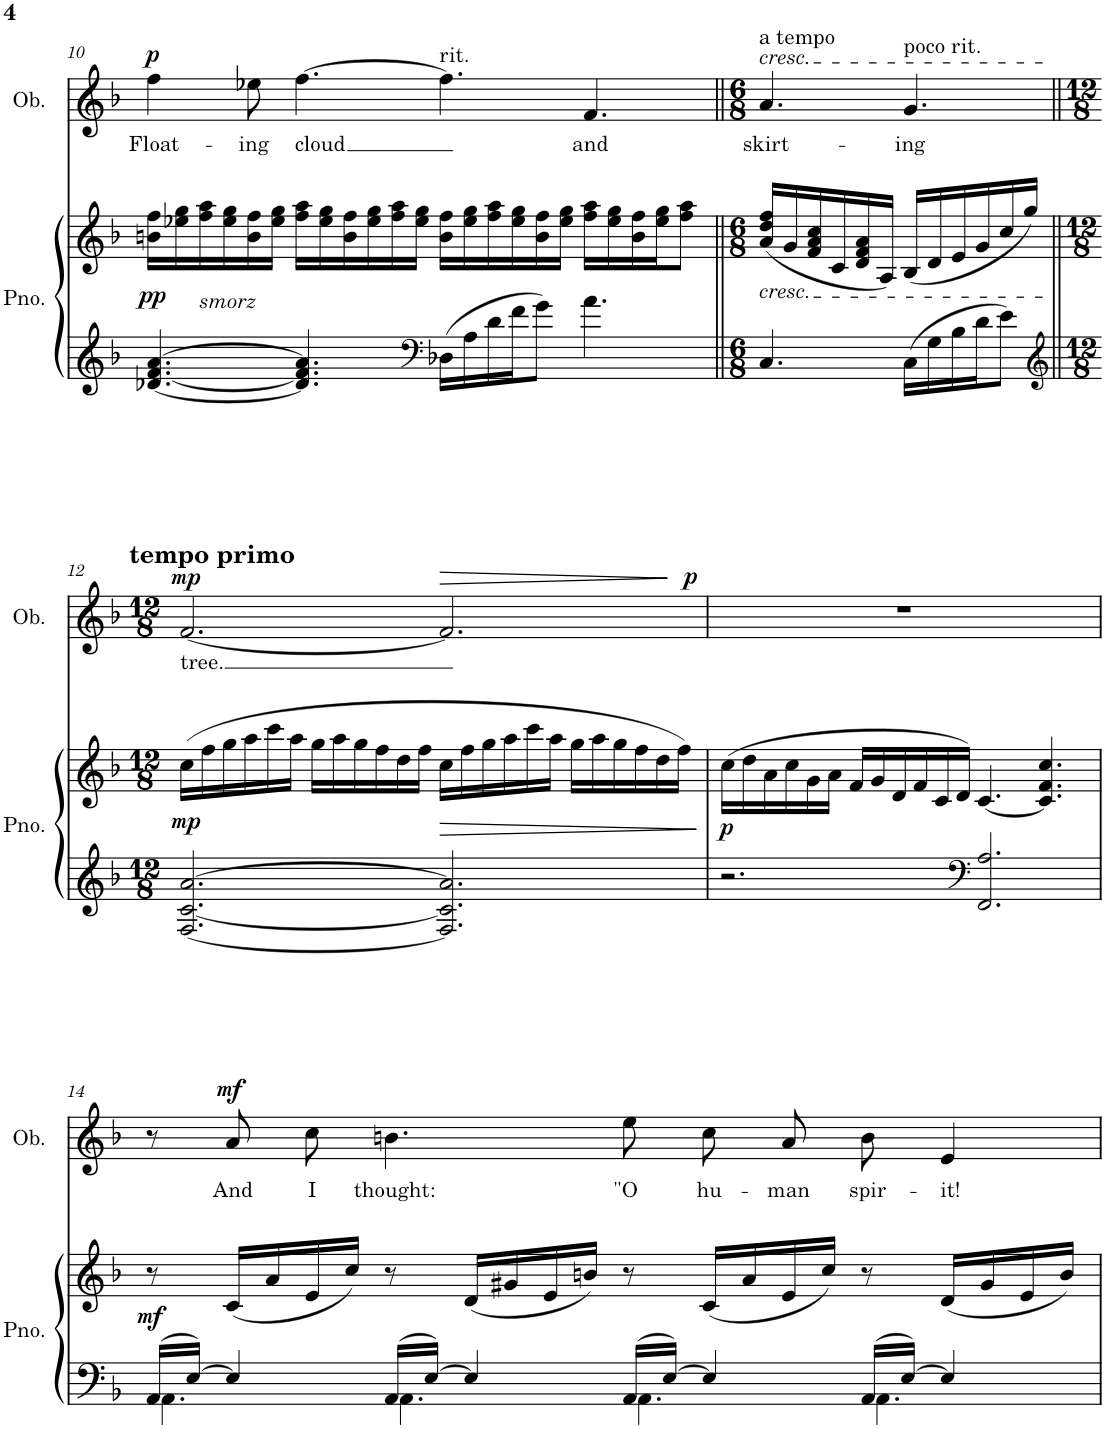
**kern	**kern	**dynam	**kern	**text	**dynam
*part2	*part2	*part2	*part1	*part1	*part1
*staff3	*staff2	*staff2/3	*staff1	*staff1	*staff1
*I"Piano	*	*	*I"Oboe	*	*
*I'Pno.	*	*	*I'Ob.	*	*
!!LO:PB:g=z
*clefG2	*clefG2	*	*clefG2	*	*
*k[b-]	*k[b-]	*	*k[b-]	*	*
*M12/8	*M12/8	*	*M12/8	*	*
=10	=10	=10	=10	=10	=10
!	!	!LO:DY:b	!	!LO:LY:b	!LO:DY:a
[4.d-X/ [4.f/ [4.a/	16bn\ 16ff\LL	pp	4ff\	Float-	p
.	16ee-X\ 16gg\	.	.	.	.
!	!LO:TX:b:i:t=smorz	!	!	!	!
.	16ff\ 16aa\	.	.	.	.
.	16ee-\ 16gg\	.	.	.	.
!	!	!	!	!LO:LY:b	!
.	16b\ 16ff\	.	8ee-X\	-ing	.
.	16ee-\ 16gg\JJ	.	.	.	.
!	!	!	!	!LO:LY:b	!
4.d-/] 4.f/] 4.a/]	16ff\ 16aa\LL	.	[4.ff\	cloud	.
.	16ee-\ 16gg\	.	.	.	.
.	16b\ 16ff\	.	.	.	.
.	16ee-\ 16gg\	.	.	.	.
.	16ff\ 16aa\	.	.	.	.
.	16ee-\ 16gg\JJ	.	.	.	.
*clefF4	*	*	*	*	*
!	!	!	!LO:TX:a:t=rit.	!	!
16D-X\LL	16b\ 16ff\LL	.	4.ff\]	.	.
16A\	16ee-\ 16gg\	.	.	.	.
16d-\	16ff\ 16aa\	.	.	.	.
16f\J	16ee-\ 16gg\	.	.	.	.
8g\J	16b\ 16ff\	.	.	.	.
.	16ee-\ 16gg\JJ	.	.	.	.
!	!	!	!	!LO:LY:b	!
4.a\	16ff\ 16aa\LL	.	4.f/	and	.
.	16ee-\ 16gg\	.	.	.	.
.	16b\ 16ff\	.	.	.	.
.	16ee-\ 16gg\J	.	.	.	.
.	8ff\ 8aa\J	.	.	.	.
=11||	=11||	=11||	=11||	=11||	=11||
*M6/8	*M6/8	*	*M6/8	*	*
!	!	!	!LO:TX:a:t=a tempo	!	!
!	!	!	!LO:TX:a:i:t=cresc.	!	!
!	!LO:TX:b:i:t=cresc.	!	!	!	!
!	!	!	!	!LO:LY:b	!
4.C/	(16a/ 16dd/ 16ff/LL	.	4.a/	skirt-	.
.	16g/	.	.	.	.
.	16f/ 16a/ 16cc/	.	.	.	.
.	16c/	.	.	.	.
.	16d/ 16f/ 16a/	.	.	.	.
.	16A/JJ)	.	.	.	.
!	!	!	!LO:TX:a:t=poco rit.	!	!
!	!	!	!	!LO:LY:b	!
16C\LL	(16B-/LL	.	4.g/	-ing	.
16G\	16d/	.	.	.	.
16B-\	16e/	.	.	.	.
16d\J	16g/	.	.	.	.
8e\J	16cc/	.	.	.	.
.	16gg/JJ)	.	.	.	.
!!LO:LB:g=z
=12||	=12||	=12||	=12||	=12||	=12||
*clefG2	*	*	*	*	*
*M12/8	*M12/8	*	*M12/8	*	*
!	!	!	!LO:TX:a:B:t=tempo primo	!	!
!	!	!LO:DY:b	!	!LO:LY:b	!LO:DY:a
*	*	*	*^	*	*
[2.F/ [2.c/ [2.a/	(16cc\LL	mp	[2.f/	1ryy	tree.	mp
.	16ff\	.	.	.	.	.
.	16gg\	.	.	.	.	.
.	16aa\	.	.	.	.	.
.	16ccc\	.	.	.	.	.
.	16aa\JJ	.	.	.	.	.
.	16gg\LL	.	.	.	.	.
.	16aa\	.	.	.	.	.
.	16gg\	.	.	.	.	.
.	16ff\	.	.	.	.	.
.	16dd\	.	.	.	.	.
.	16ff\JJ	.	.	.	.	.
!	!	!LO:HP:b	!	!	!	!LO:HP:b
2.F/] 2.c/] 2.a/]	16cc\LL	>	2.f/]	.	.	>
.	16ff\	.	.	.	.	.
.	16gg\	.	.	.	.	.
.	16aa\	.	.	.	.	.
.	16ccc\	.	.	4..ryy	.	.
.	16aa\JJ	.	.	.	.	.
.	16gg\LL	.	.	.	.	.
.	16aa\	.	.	.	.	.
.	16gg\	.	.	.	.	.
.	16ff\	.	.	.	.	.
.	16dd\	.	.	.	.	.
!	!	!	!	!	!	!LO:DY:a
.	16ff\JJ)	.	.	16ryy	.	p
.	.	]	.	.	.	]
=13	=13	=13	=13	=13	=13	=13
!	!	!LO:DY:b	!	!	!	!
*	*	*	*v	*v	*	*
2.r	(16cc\LL	p	1.r	.	.
.	16dd\	.	.	.	.
.	16a\	.	.	.	.
.	16cc\	.	.	.	.
.	16g\	.	.	.	.
.	16a\JJ	.	.	.	.
.	16f/LL	.	.	.	.
.	16g/	.	.	.	.
.	16d/	.	.	.	.
.	16f/	.	.	.	.
.	16c/	.	.	.	.
.	16d/JJ)	.	.	.	.
*clefF4	*	*	*	*	*
2.FF/ 2.A/	[4.c/	.	.	.	.
.	4.c/] 4.f/ 4.cc/	.	.	.	.
!!LO:LB:g=z
=14	=14	=14	=14	=14	=14
*^	*	*	*	*	*
!	!	!	!LO:DY:b	!	!	!
16AA/LL	4.AA\	8r	mf	8r	.	.
[16E/JJ	.	.	.	.	.	.
!	!	!	!	!	!LO:LY:b	!LO:DY:a
4E/]	.	(16c/LL	.	8a\L	And	mf
.	.	16a/	.	.	.	.
!	!	!	!	!	!LO:LY:b	!
.	.	16e/	.	8cc\J	I	.
.	.	16cc/JJ)	.	.	.	.
!	!	!	!	!	!LO:LY:b	!
16AA/LL	4.AA\	8r	.	4.bn\	thought:	.
[16E/JJ	.	.	.	.	.	.
4E/]	.	(16d/LL	.	.	.	.
.	.	16g#X/	.	.	.	.
.	.	16e/	.	.	.	.
.	.	16bn/JJ)	.	.	.	.
!	!	!	!	!	!LO:LY:b	!
16AA/LL	4.AA\	8r	.	8ee\L	"O	.
[16E/JJ	.	.	.	.	.	.
!	!	!	!	!	!LO:LY:b	!
4E/]	.	(16c/LL	.	8cc\	hu-	.
.	.	16a/	.	.	.	.
!	!	!	!	!	!LO:LY:b	!
.	.	16e/	.	8a\J	-man	.
.	.	16cc/JJ)	.	.	.	.
!	!	!	!	!	!LO:LY:b	!
16AA/LL	4.AA\	8r	.	8b\	spir-	.
[16E/JJ	.	.	.	.	.	.
!	!	!	!	!	!LO:LY:b	!
4E/]	.	(16d/LL	.	4e/	-it!	.
.	.	16g#/	.	.	.	.
.	.	16e/	.	.	.	.
.	.	16b/JJ)	.	.	.	.
*v	*v	*	*	*	*	*
=	=	=	=	=	=
*-	*-	*-	*-	*-	*-
